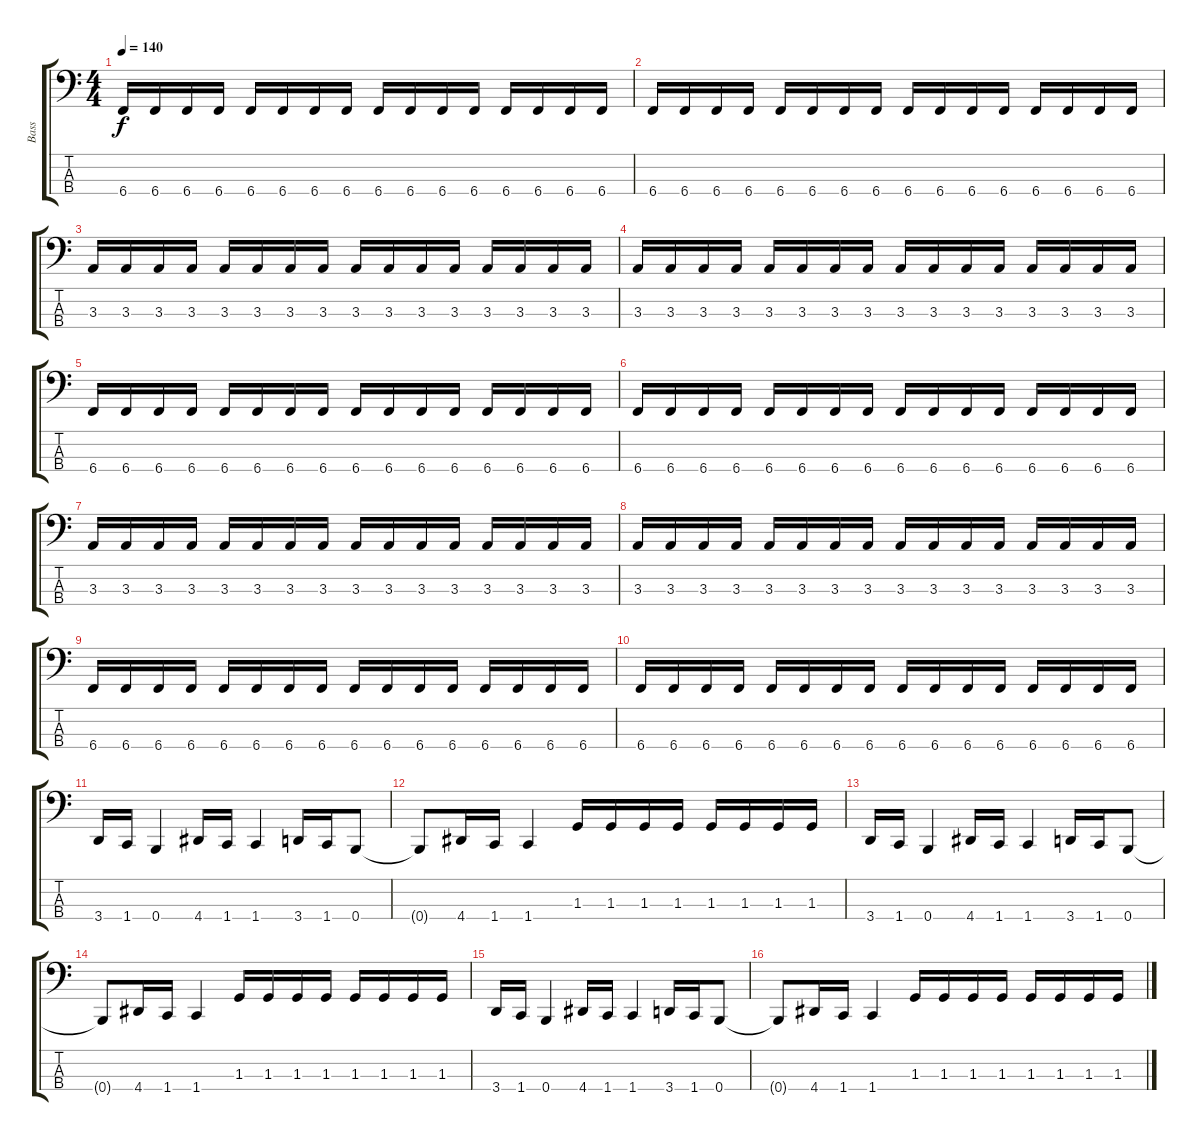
\track ("Bass" "Bass") {instrument electricbasspick}
\staff {score tabs}
\tuning (E2 B1 Gb1 B0) {hide}
\ts (4 4)
\tempo 140
\clef f4
\ks c
6.4.16{dy f} 6.4.16 6.4.16 6.4.16 6.4.16 6.4.16 6.4.16 6.4.16 6.4.16 6.4.16 6.4.16 6.4.16 6.4.16 6.4.16 6.4.16 6.4.16 |
6.4.16 6.4.16 6.4.16 6.4.16 6.4.16 6.4.16 6.4.16 6.4.16 6.4.16 6.4.16 6.4.16 6.4.16 6.4.16 6.4.16 6.4.16 6.4.16 |
3.3.16 3.3.16 3.3.16 3.3.16 3.3.16 3.3.16 3.3.16 3.3.16 3.3.16 3.3.16 3.3.16 3.3.16 3.3.16 3.3.16 3.3.16 3.3.16 |
3.3.16 3.3.16 3.3.16 3.3.16 3.3.16 3.3.16 3.3.16 3.3.16 3.3.16 3.3.16 3.3.16 3.3.16 3.3.16 3.3.16 3.3.16 3.3.16 |
6.4.16 6.4.16 6.4.16 6.4.16 6.4.16 6.4.16 6.4.16 6.4.16 6.4.16 6.4.16 6.4.16 6.4.16 6.4.16 6.4.16 6.4.16 6.4.16 |
6.4.16 6.4.16 6.4.16 6.4.16 6.4.16 6.4.16 6.4.16 6.4.16 6.4.16 6.4.16 6.4.16 6.4.16 6.4.16 6.4.16 6.4.16 6.4.16 |
3.3.16 3.3.16 3.3.16 3.3.16 3.3.16 3.3.16 3.3.16 3.3.16 3.3.16 3.3.16 3.3.16 3.3.16 3.3.16 3.3.16 3.3.16 3.3.16 |
3.3.16 3.3.16 3.3.16 3.3.16 3.3.16 3.3.16 3.3.16 3.3.16 3.3.16 3.3.16 3.3.16 3.3.16 3.3.16 3.3.16 3.3.16 3.3.16 |
6.4.16 6.4.16 6.4.16 6.4.16 6.4.16 6.4.16 6.4.16 6.4.16 6.4.16 6.4.16 6.4.16 6.4.16 6.4.16 6.4.16 6.4.16 6.4.16 |
6.4.16 6.4.16 6.4.16 6.4.16 6.4.16 6.4.16 6.4.16 6.4.16 6.4.16 6.4.16 6.4.16 6.4.16 6.4.16 6.4.16 6.4.16 6.4.16 |
3.4.16 1.4.16 0.4.4 4.4.16 1.4.16 1.4.4 3.4.16 1.4.16 0.4.8 |
0.4{t}.8 4.4.16 1.4.16 1.4.4 1.3.16 1.3.16 1.3.16 1.3.16 1.3.16 1.3.16 1.3.16 1.3.16 |
3.4.16 1.4.16 0.4.4 4.4.16 1.4.16 1.4.4 3.4.16 1.4.16 0.4.8 |
0.4{t}.8 4.4.16 1.4.16 1.4.4 1.3.16 1.3.16 1.3.16 1.3.16 1.3.16 1.3.16 1.3.16 1.3.16 |
3.4.16 1.4.16 0.4.4 4.4.16 1.4.16 1.4.4 3.4.16 1.4.16 0.4.8 |
0.4{t}.8 4.4.16 1.4.16 1.4.4 1.3.16 1.3.16 1.3.16 1.3.16 1.3.16 1.3.16 1.3.16 1.3.16
